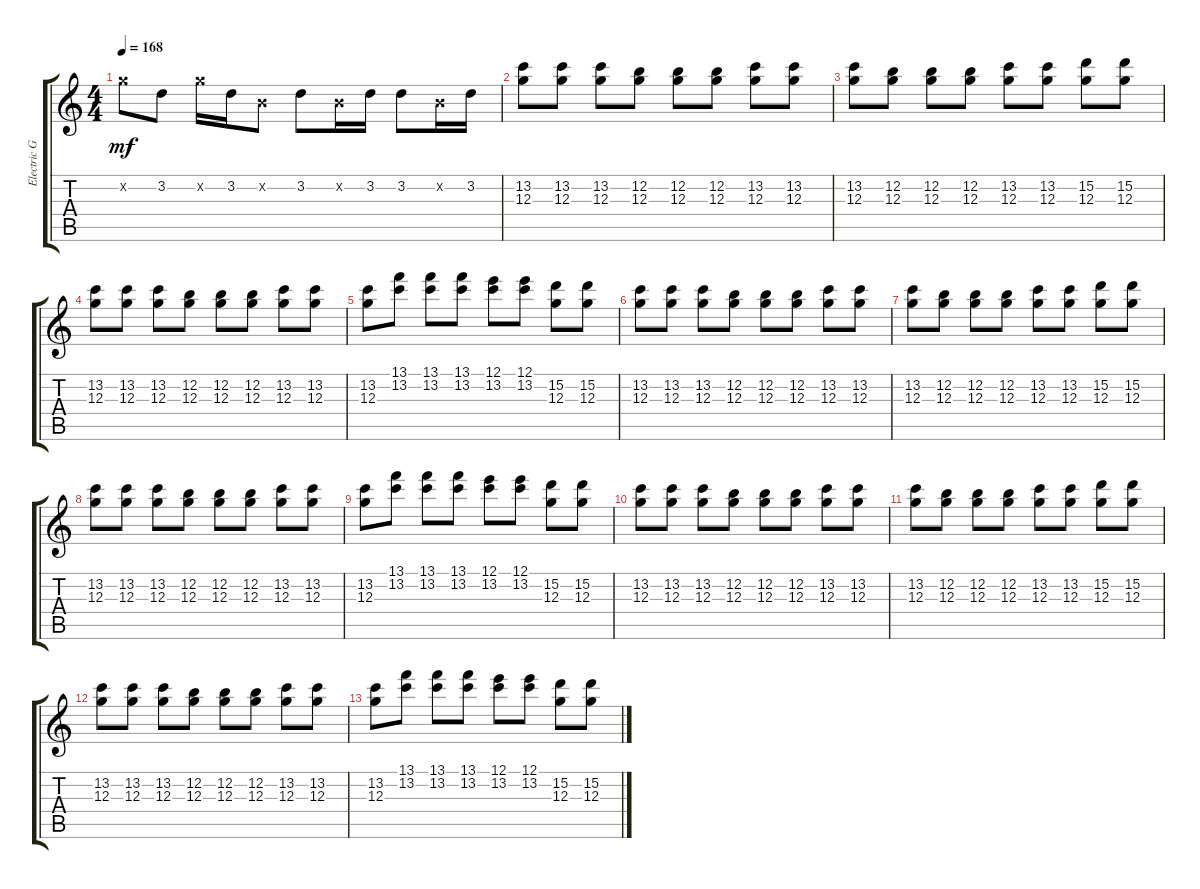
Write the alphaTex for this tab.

\track ("Electric Guitar 1" "Electric G") {instrument overdrivenguitar}
\staff {score tabs}
\tuning (E4 B3 G3 D3 A2 E2) {hide}
\ts (4 4)
\tempo 168
\clef g2
\ks c
8.2{x}.8{dy mf} 3.2.8 8.2{x}.16 3.2.16 0.2{x}.8 3.2.8 0.2{x}.16 3.2.16 3.2.8 0.2{x}.16 3.2.16 |
(13.2 12.3).8 (13.2 12.3).8 (13.2 12.3).8 (12.2 12.3).8 (12.2 12.3).8 (12.2 12.3).8 (13.2 12.3).8 (13.2 12.3).8 |
(13.2 12.3).8 (12.2 12.3).8 (12.2 12.3).8 (12.2 12.3).8 (13.2 12.3).8 (13.2 12.3).8 (15.2 12.3).8 (15.2 12.3).8 |
(13.2 12.3).8 (13.2 12.3).8 (13.2 12.3).8 (12.2 12.3).8 (12.2 12.3).8 (12.2 12.3).8 (13.2 12.3).8 (13.2 12.3).8 |
(13.2 12.3).8 (13.1 13.2).8 (13.1 13.2).8 (13.1 13.2).8 (12.1 13.2).8 (12.1 13.2).8 (15.2 12.3).8 (15.2 12.3).8 |
(13.2 12.3).8 (13.2 12.3).8 (13.2 12.3).8 (12.2 12.3).8 (12.2 12.3).8 (12.2 12.3).8 (13.2 12.3).8 (13.2 12.3).8 |
(13.2 12.3).8 (12.2 12.3).8 (12.2 12.3).8 (12.2 12.3).8 (13.2 12.3).8 (13.2 12.3).8 (15.2 12.3).8 (15.2 12.3).8 |
(13.2 12.3).8 (13.2 12.3).8 (13.2 12.3).8 (12.2 12.3).8 (12.2 12.3).8 (12.2 12.3).8 (13.2 12.3).8 (13.2 12.3).8 |
(13.2 12.3).8 (13.1 13.2).8 (13.1 13.2).8 (13.1 13.2).8 (12.1 13.2).8 (12.1 13.2).8 (15.2 12.3).8 (15.2 12.3).8 |
(13.2 12.3).8 (13.2 12.3).8 (13.2 12.3).8 (12.2 12.3).8 (12.2 12.3).8 (12.2 12.3).8 (13.2 12.3).8 (13.2 12.3).8 |
(13.2 12.3).8 (12.2 12.3).8 (12.2 12.3).8 (12.2 12.3).8 (13.2 12.3).8 (13.2 12.3).8 (15.2 12.3).8 (15.2 12.3).8 |
(13.2 12.3).8 (13.2 12.3).8 (13.2 12.3).8 (12.2 12.3).8 (12.2 12.3).8 (12.2 12.3).8 (13.2 12.3).8 (13.2 12.3).8 |
(13.2 12.3).8 (13.1 13.2).8 (13.1 13.2).8 (13.1 13.2).8 (12.1 13.2).8 (12.1 13.2).8 (15.2 12.3).8 (15.2 12.3).8
